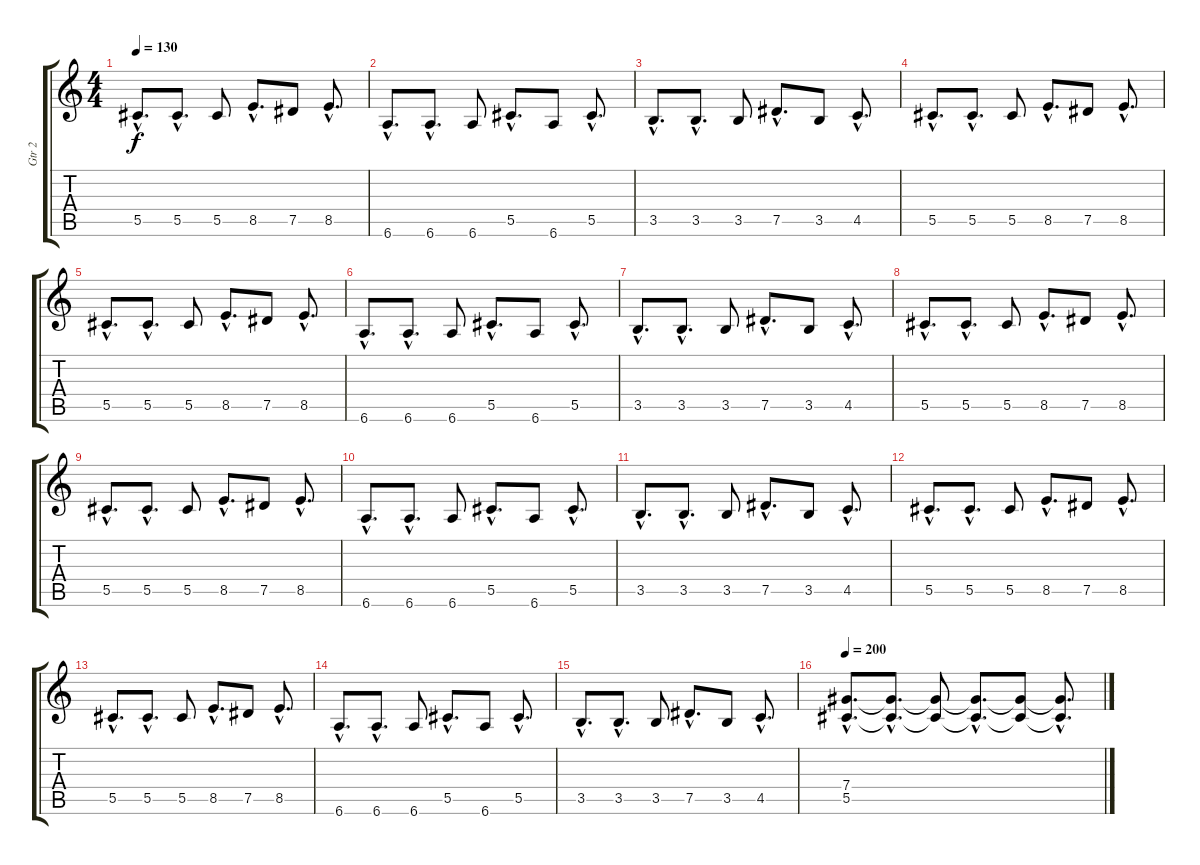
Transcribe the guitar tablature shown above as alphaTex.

\track ("Gtr 2" "Gtr 2") {instrument distortionguitar}
\staff {score tabs}
\tuning (Eb4 Bb3 Gb3 Db3 Ab2 Eb2) {hide}
\ts (4 4)
\tempo 130
\clef g2
\ks c
5.5{hac}.8{d dy f} 5.5{hac}.8{d} 5.5.8 8.5{hac}.8{d} 7.5.8 8.5{hac}.8{d} |
6.6{hac}.8{d} 6.6{hac}.8{d} 6.6.8 5.5{hac}.8{d} 6.6.8 5.5{hac}.8{d} |
3.5{hac}.8{d} 3.5{hac}.8{d} 3.5.8 7.5{hac}.8{d} 3.5.8 4.5{hac}.8{d} |
5.5{hac}.8{d} 5.5{hac}.8{d} 5.5.8 8.5{hac}.8{d} 7.5.8 8.5{hac}.8{d} |
5.5{hac}.8{d} 5.5{hac}.8{d} 5.5.8 8.5{hac}.8{d} 7.5.8 8.5{hac}.8{d} |
6.6{hac}.8{d} 6.6{hac}.8{d} 6.6.8 5.5{hac}.8{d} 6.6.8 5.5{hac}.8{d} |
3.5{hac}.8{d} 3.5{hac}.8{d} 3.5.8 7.5{hac}.8{d} 3.5.8 4.5{hac}.8{d} |
5.5{hac}.8{d} 5.5{hac}.8{d} 5.5.8 8.5{hac}.8{d} 7.5.8 8.5{hac}.8{d} |
5.5{hac}.8{d} 5.5{hac}.8{d} 5.5.8 8.5{hac}.8{d} 7.5.8 8.5{hac}.8{d} |
6.6{hac}.8{d} 6.6{hac}.8{d} 6.6.8 5.5{hac}.8{d} 6.6.8 5.5{hac}.8{d} |
3.5{hac}.8{d} 3.5{hac}.8{d} 3.5.8 7.5{hac}.8{d} 3.5.8 4.5{hac}.8{d} |
5.5{hac}.8{d} 5.5{hac}.8{d} 5.5.8 8.5{hac}.8{d} 7.5.8 8.5{hac}.8{d} |
5.5{hac}.8{d} 5.5{hac}.8{d} 5.5.8 8.5{hac}.8{d} 7.5.8 8.5{hac}.8{d} |
6.6{hac}.8{d} 6.6{hac}.8{d} 6.6.8 5.5{hac}.8{d} 6.6.8 5.5{hac}.8{d} |
3.5{hac}.8{d} 3.5{hac}.8{d} 3.5.8 7.5{hac}.8{d} 3.5.8 4.5{hac}.8{d} |
\tempo 200
(7.4{hac} 5.5{hac}).8{d} (7.4{hac t} 5.5{hac t}).8{d} (7.4{t} 5.5{t}).8 (7.4{hac t} 5.5{hac t}).8{d} (7.4{t} 5.5{t}).8 (7.4{hac t} 5.5{hac t}).8{d}
